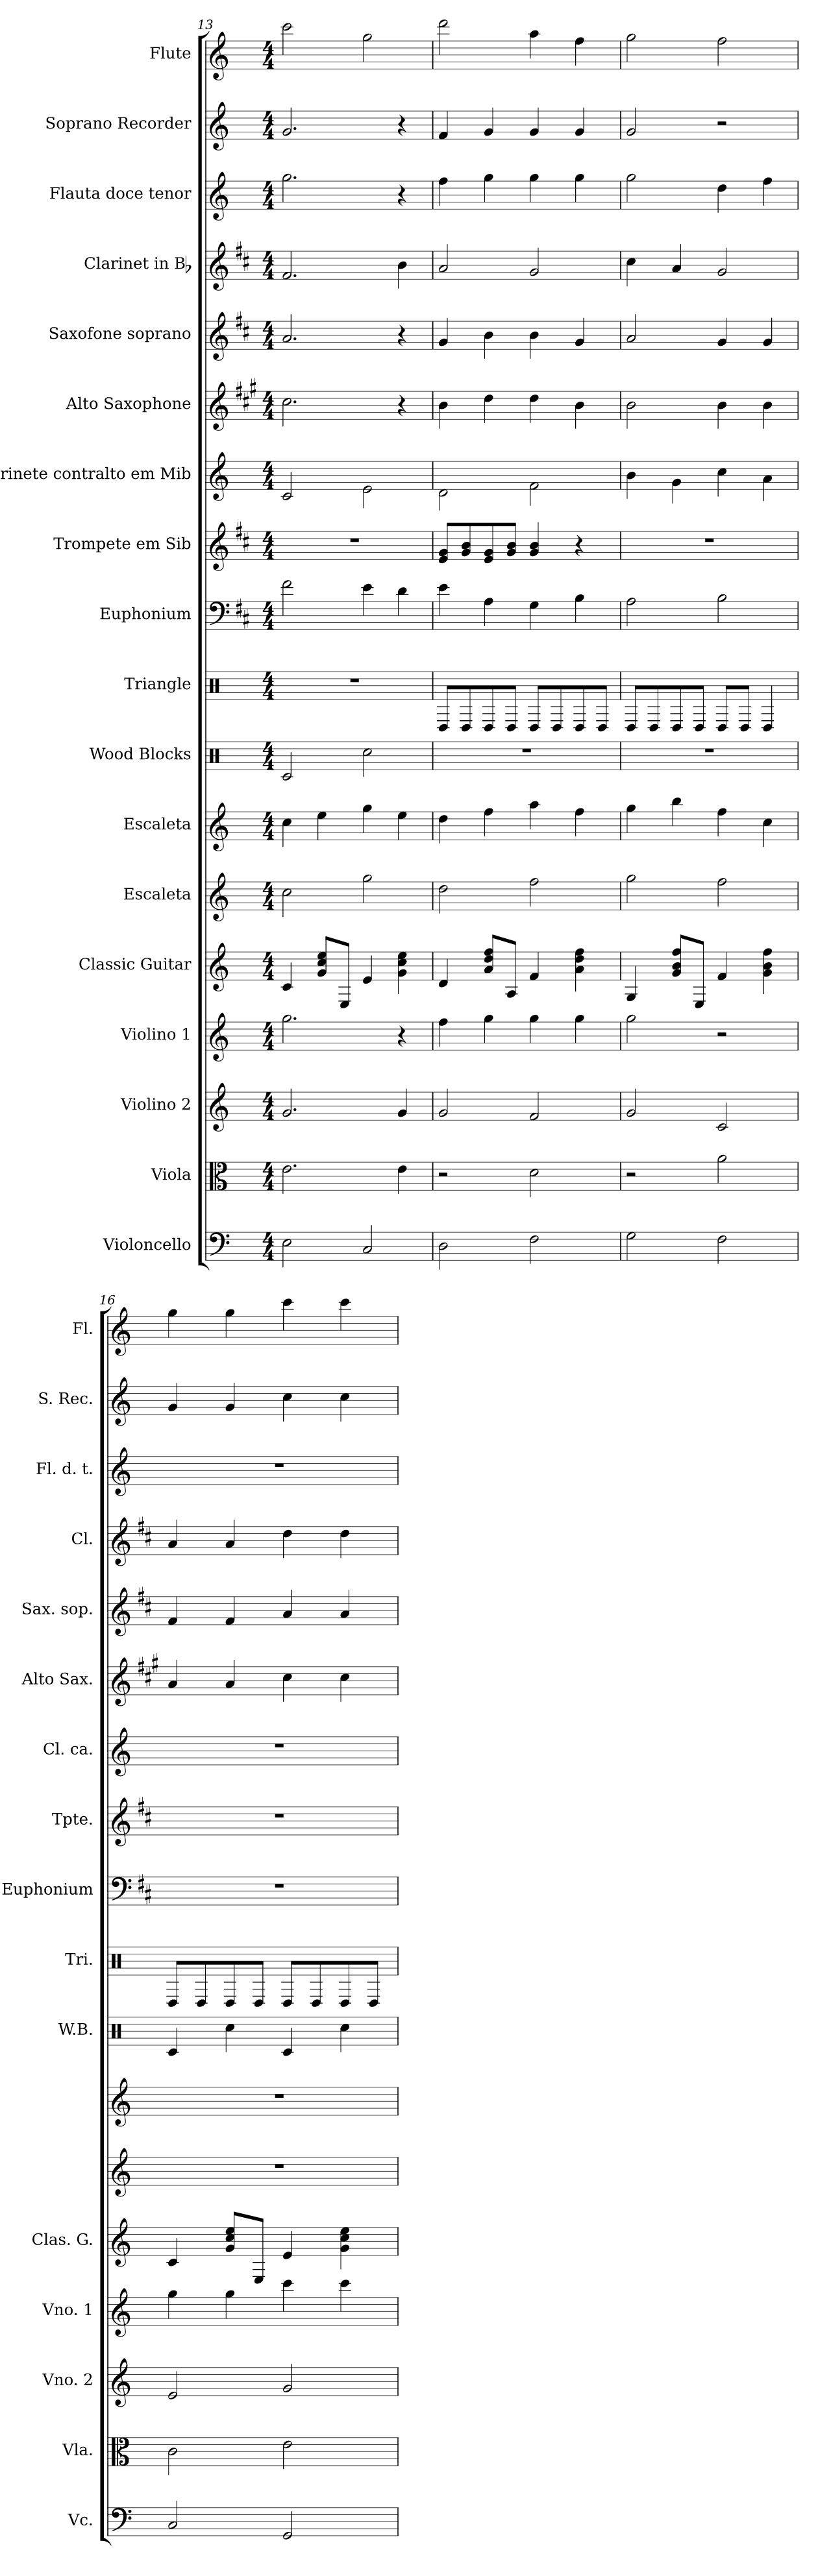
**kern	**kern	**kern	**kern	**kern	**kern	**kern	**kern	**kern	**kern	**kern	**kern	**kern	**kern	**kern	**kern	**kern	**kern
*part18	*part17	*part16	*part15	*part14	*part13	*part12	*part11	*part10	*part9	*part8	*part7	*part6	*part5	*part4	*part3	*part2	*part1
*staff18	*staff17	*staff16	*staff15	*staff14	*staff13	*staff12	*staff11	*staff10	*staff9	*staff8	*staff7	*staff6	*staff5	*staff4	*staff3	*staff2	*staff1
*I"Violoncello	*I"Viola	*I"Violino 2	*I"Violino 1	*I"Classic Guitar	*I"Escaleta	*I"Escaleta	*I"Wood Blocks	*I"Triangle	*I"Euphonium	*I"Trompete em Sib	*I"Clarinete contralto em Mib	*I"Alto Saxophone	*I"Saxofone soprano	*I"Clarinet in Bb	*I"Flauta doce tenor	*I"Soprano Recorder	*I"Flute
*I'Vc.	*I'Vla.	*I'Vno. 2	*I'Vno. 1	*I'Clas. G.	*	*	*I'W.B.	*I'Tri.	*I'Euphonium	*I'Tpte.	*I'Cl. ca.	*I'Alto Sax.	*I'Sax. sop.	*I'Cl.	*I'Fl. d. t.	*I'S. Rec.	*I'Fl.
*clefF4	*clefC3	*clefG2	*clefG2	*clefG2	*clefG2	*clefG2	*clefX	*clefX	*clefF4	*clefG2	*clefG2	*clefG2	*clefG2	*clefG2	*clefG2	*clefG2	*clefG2
*	*	*	*	*ITrd7c12	*	*	*	*	*ITrd1c2	*ITrd1c2	*ITrd12c21	*ITrd5c9	*ITrd1c2	*ITrd1c2	*	*ITrd-7c-12	*
*k[]	*k[]	*k[]	*k[]	*k[]	*k[]	*k[]	*k[]	*k[]	*k[]	*k[]	*k[]	*k[]	*k[]	*k[]	*k[]	*k[]	*k[]
*C:	*C:	*C:	*C:	*C:	*C:	*C:	*C:	*C:	*C:	*C:	*C:	*C:	*C:	*C:	*C:	*C:	*C:
*M4/4	*M4/4	*M4/4	*M4/4	*M4/4	*M4/4	*M4/4	*M4/4	*M4/4	*M4/4	*M4/4	*M4/4	*M4/4	*M4/4	*M4/4	*M4/4	*M4/4	*M4/4
=13	=13	=13	=13	=13	=13	=13	=13	=13	=13	=13	=13	=13	=13	=13	=13	=13	=13
*	*	*	*	*	*	*	*	*	*	*	*	*	*^	*	*	*	*
2Ei\	2.ei\	2.gi/	2.ggi\	4Ci/	2cci\	4cci\	2Rci/	1r	2ei\	1r	2Ci/	2.ei\	2ryy	2.gi/	2.ei/	2.ggi\	2.ggi/	2ccci\
.	.	.	.	8Gi/ 8ci 8eiL	.	4eei\	.	.	.	.	.	.	.	.	.	.	.	.
.	.	.	.	8EEi/J	.	.	.	.	.	.	.	.	.	.	.	.	.	.
2Ci/	.	.	.	4Ei/	2ggi\	4ggi\	2Rcci\	.	4di\	.	2Ei\	.	2ryy	.	.	.	.	2ggi\
.	4ei\	4gi/	4r	4Gi\ 4ci 4ei	.	4eei\	.	.	4ci\	.	.	4r	.	4r	4ai\	4r	4r	.
*	*	*	*	*	*	*	*	*	*	*	*	*	*v	*v	*	*	*	*
=14	=14	=14	=14	=14	=14	=14	=14	=14	=14	=14	=14	=14	=14	=14	=14	=14	=14
2Di\	2r	2gi/	4ffi\	4Di/	2ddi\	4ddi\	1r	8RDi/L	4di\	8di/ 8fiL	2Di\	4di\	4fi/	2gi/	4ffi\	4ffi/	2dddi\
.	.	.	.	.	.	.	.	8RDi/	.	8fi/ 8ai	.	.	.	.	.	.	.
.	.	.	4ggi\	8Ai/ 8di 8fiL	.	4ffi\	.	8RDi/	4Gi\	8di/ 8fi	.	4fi\	4ai\	.	4ggi\	4ggi/	.
.	.	.	.	8AAi/J	.	.	.	8RDi/J	.	8fi/ 8aiJ	.	.	.	.	.	.	.
2Fi\	2di\	2fi/	4ggi\	4Fi/	2ffi\	4aai\	.	8RDi/L	4Fi\	4fi/ 4ai	2Fi\	4fi\	4ai\	2fi/	4ggi\	4ggi/	4aai\
.	.	.	.	.	.	.	.	8RDi/	.	.	.	.	.	.	.	.	.
.	.	.	4ggi\	4Ai\ 4di 4fi	.	4ffi\	.	8RDi/	4Ai\	4r	.	4di\	4fi/	.	4ggi\	4ggi/	4ffi\
.	.	.	.	.	.	.	.	8RDi/J	.	.	.	.	.	.	.	.	.
=15	=15	=15	=15	=15	=15	=15	=15	=15	=15	=15	=15	=15	=15	=15	=15	=15	=15
2Gi\	2r	2gi/	2ggi\	4GGi/	2ggi\	4ggi\	1r	8RDi/L	2Gi\	1r	4Bi\	2di\	2gi/	4bi\	2ggi\	2ggi/	2ggi\
.	.	.	.	.	.	.	.	8RDi/	.	.	.	.	.	.	.	.	.
.	.	.	.	8Gi/ 8Bi 8fiL	.	4bbi\	.	8RDi/	.	.	4Gi\	.	.	4gi/	.	.	.
.	.	.	.	8EEi/J	.	.	.	8RDi/J	.	.	.	.	.	.	.	.	.
2Fi\	2ai\	2ci/	2r	4Fi/	2ffi\	4ffi\	.	8RDi/L	2Ai\	.	4ci\	4di\	4fi/	2fi/	4ddi\	2r	2ffi\
.	.	.	.	.	.	.	.	8RDi/J	.	.	.	.	.	.	.	.	.
.	.	.	.	4Gi\ 4Bi 4fi	.	4cci\	.	4RDi/	.	.	4Ai\	4di\	4fi/	.	4ffi\	.	.
=16	=16	=16	=16	=16	=16	=16	=16	=16	=16	=16	=16	=16	=16	=16	=16	=16	=16
2Ci/	2ci\	2ei/	4ggi\	4Ci/	1r	1r	4Rci/	8RDi/L	1r	1r	1r	4ci/	4ei/	4gi/	1r	4ggi/	4ggi\
.	.	.	.	.	.	.	.	8RDi/	.	.	.	.	.	.	.	.	.
.	.	.	4ggi\	8Gi/ 8ci 8eiL	.	.	4Rcci\	8RDi/	.	.	.	4ci/	4ei/	4gi/	.	4ggi/	4ggi\
.	.	.	.	8EEi/J	.	.	.	8RDi/J	.	.	.	.	.	.	.	.	.
2GGi/	2ei\	2gi/	4ccci\	4Ei/	.	.	4Rci/	8RDi/L	.	.	.	4ei\	4gi/	4cci\	.	4ccci\	4ccci\
.	.	.	.	.	.	.	.	8RDi/	.	.	.	.	.	.	.	.	.
.	.	.	4ccci\	4Gi\ 4ci 4ei	.	.	4Rcci\	8RDi/	.	.	.	4ei\	4gi/	4cci\	.	4ccci\	4ccci\
.	.	.	.	.	.	.	.	8RDi/J	.	.	.	.	.	.	.	.	.
=	=	=	=	=	=	=	=	=	=	=	=	=	=	=	=	=	=
*-	*-	*-	*-	*-	*-	*-	*-	*-	*-	*-	*-	*-	*-	*-	*-	*-	*-
